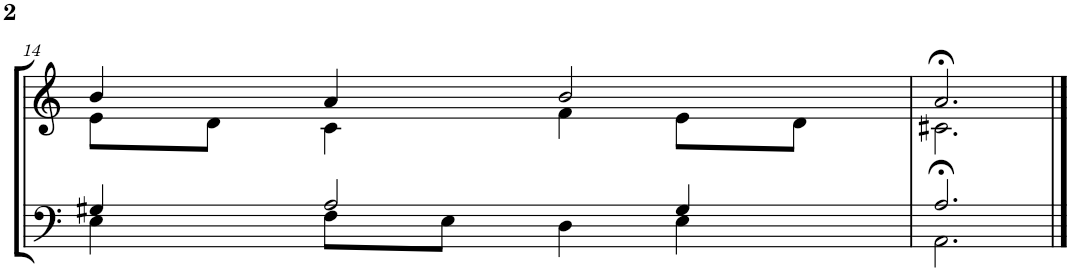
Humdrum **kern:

**kern	**kern
*part2	*part1
*staff2	*staff1
*I"Tenor/Baß	*I"Sopran/Alt
!!LO:PB:g=z
*clefF4	*clefG2
*k[]	*k[]
*M4/4	*M4/4
=14	=14
*^	*^
4G#X/	4E\	4b/	8e\L
.	.	.	8d\J
2A/	8F\L	4a/	4c\
.	8E\J	.	.
.	4D\	2b/	4f\
4G#/	4E\	.	8e\L
.	.	.	8d\J
=15	=15	=15	=15
2.A/	2.AA>\	2.a>/	2.c#X\
*v	*v	*	*
*	*v	*v
==	==
*-	*-
